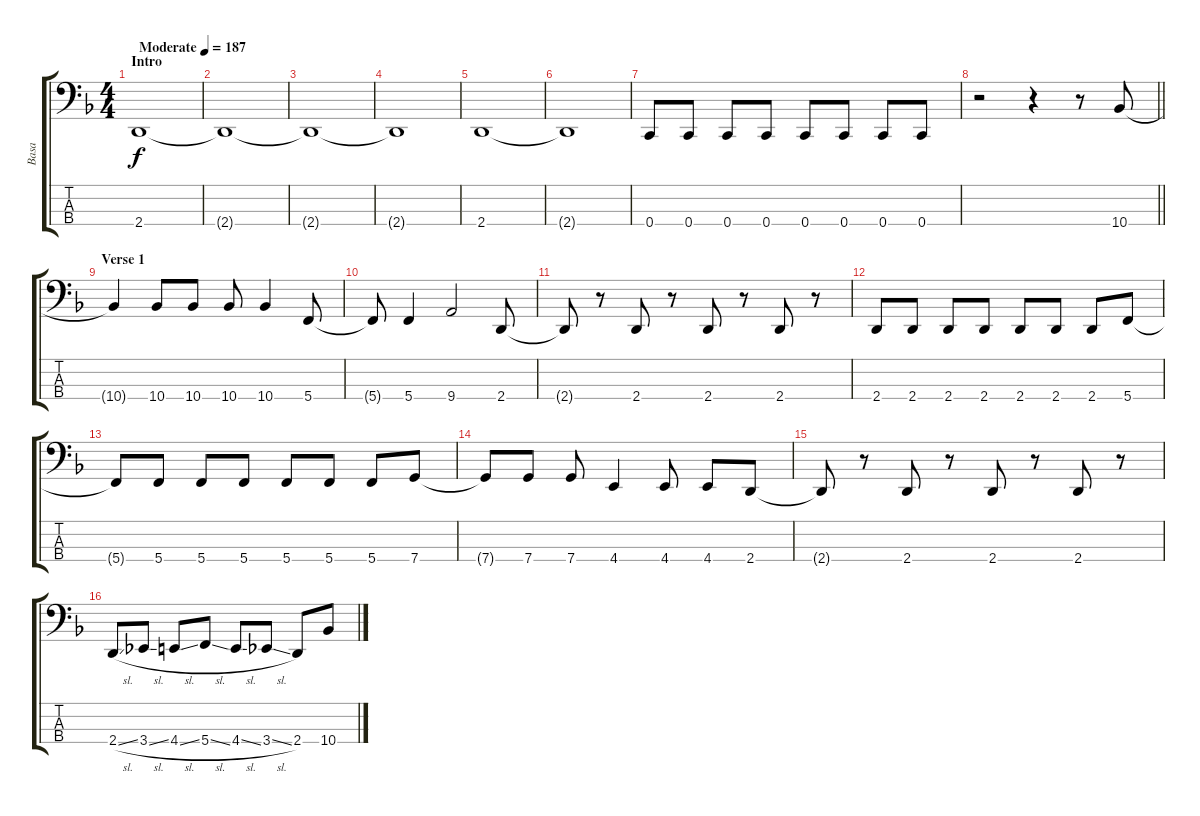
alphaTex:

\track ("Basa" "Basa") {instrument electricbassfinger}
\staff {score tabs}
\tuning (F2 C2 G1 C1) {hide}
\ts (4 4)
\section ("" "Intro")
\tempo (187 "Moderate")
\clef f4
\ks dminor
2.4.1{dy f instrument electricbassfinger} |
2.4{t}.1 |
2.4{t}.1 |
2.4{t}.1 |
2.4.1 |
2.4{t}.1 |
0.4.8 0.4.8 0.4.8 0.4.8 0.4.8 0.4.8 0.4.8 0.4.8 |
\barLineRight lightlight
r.2 r.4 r.8 10.4.8 |
\section ("" "Verse 1")
10.4{t}.4 10.4.8 10.4.8 10.4.8 10.4.4 5.4.8 |
5.4{t}.8 5.4.4 9.4.2 2.4.8 |
2.4{t}.8 r.8 2.4.8 r.8 2.4.8 r.8 2.4.8 r.8 |
2.4.8 2.4.8 2.4.8 2.4.8 2.4.8 2.4.8 2.4.8 5.4.8 |
5.4{t}.8 5.4.8 5.4.8 5.4.8 5.4.8 5.4.8 5.4.8 7.4.8 |
7.4{t}.8 7.4.8 7.4.8 4.4.4 4.4.8 4.4.8 2.4.8 |
2.4{t}.8 r.8 2.4.8 r.8 2.4.8 r.8 2.4.8 r.8 |
2.4{sl}.8 3.4{sl}.8 4.4{sl}.8 5.4{sl}.8 4.4{sl}.8 3.4{sl}.8 2.4.8 10.4.8
